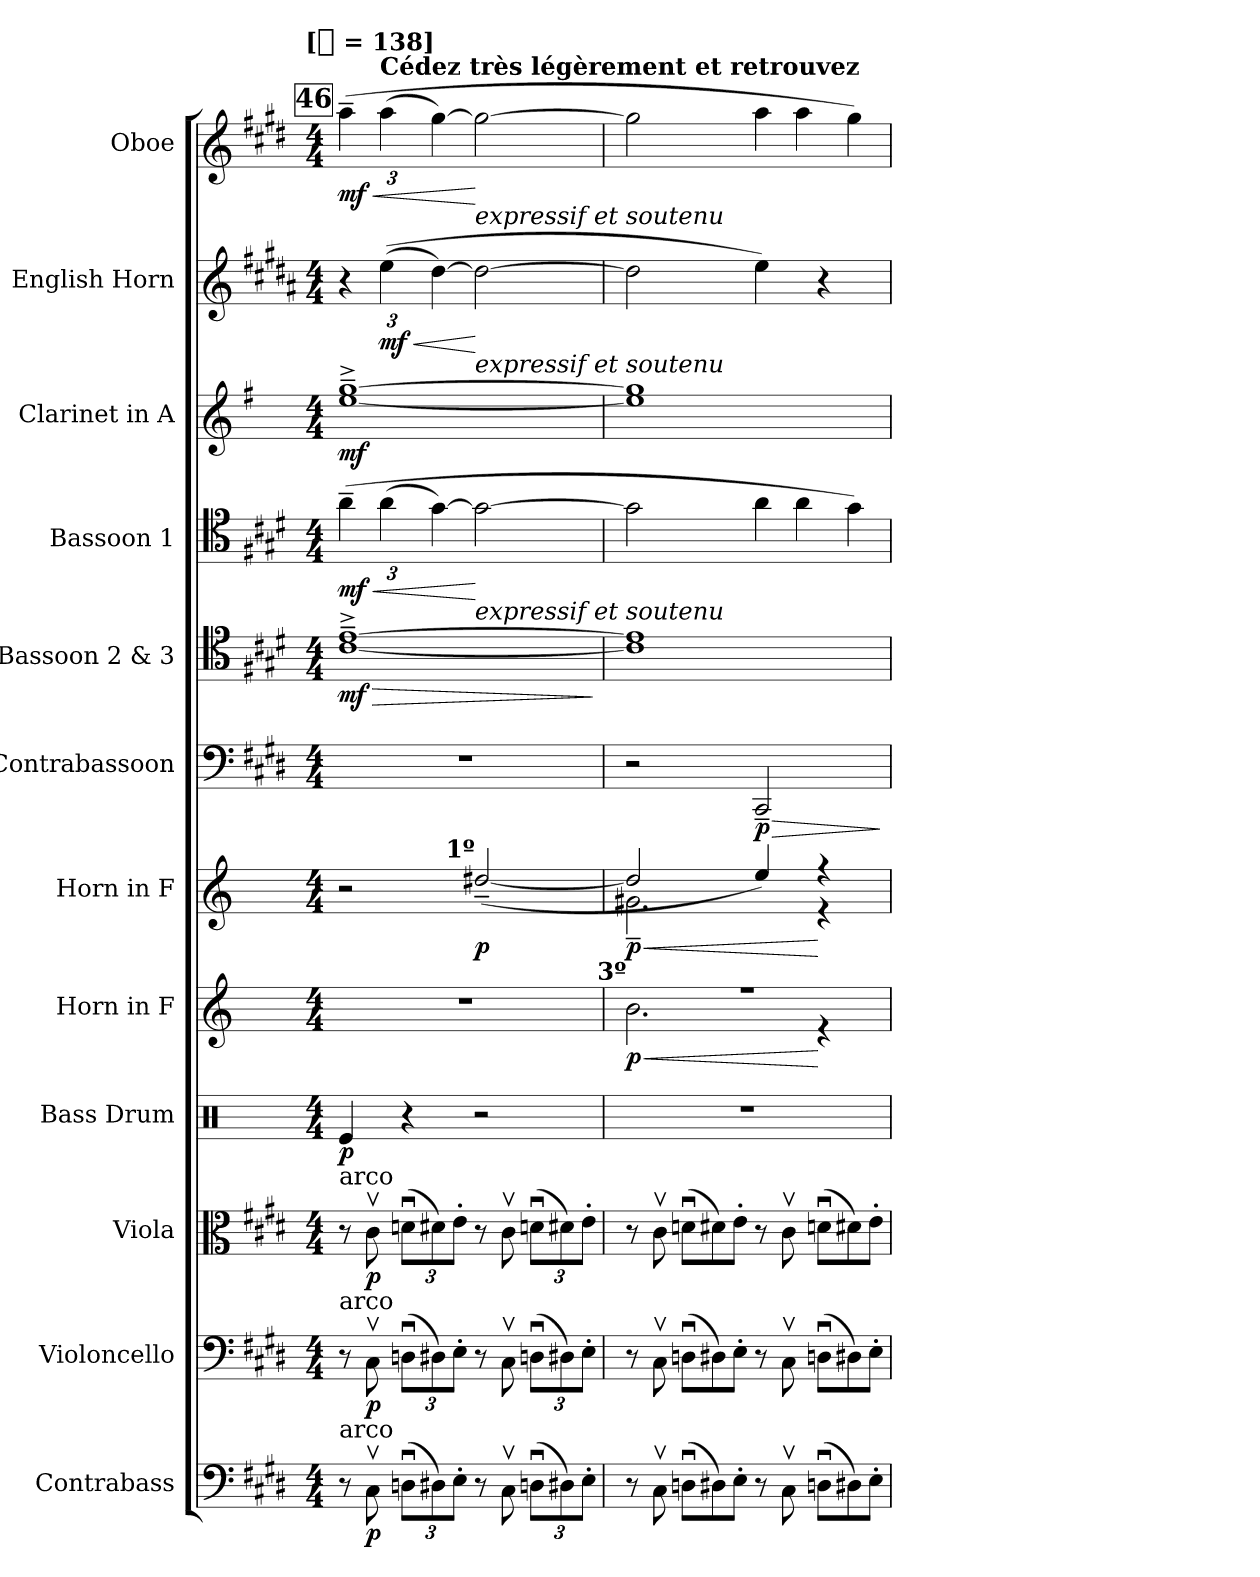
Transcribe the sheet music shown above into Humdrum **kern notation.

**kern	**dynam	**kern	**dynam	**kern	**dynam	**kern	**dynam	**kern	**dynam	**kern	**dynam	**kern	**dynam	**kern	**dynam	**kern	**dynam	**kern	**dynam	**kern	**dynam	**kern	**dynam
*part12	*part12	*part11	*part11	*part10	*part10	*part9	*part9	*part8	*part8	*part7	*part7	*part6	*part6	*part5	*part5	*part4	*part4	*part3	*part3	*part2	*part2	*part1	*part1
*staff12	*staff12	*staff11	*staff11	*staff10	*staff10	*staff9	*staff9	*staff8	*staff8	*staff7	*staff7	*staff6	*staff6	*staff5	*staff5	*staff4	*staff4	*staff3	*staff3	*staff2	*staff2	*staff1	*staff1
*I"Contrabass	*	*I"Violoncello	*	*I"Viola	*	*I"Bass Drum	*	*I"Horn in F	*	*I"Horn in F	*	*I"Contrabassoon	*	*I"Bassoon 2 & 3	*	*I"Bassoon 1	*	*I"Clarinet in A	*	*I"English Horn	*	*I"Oboe	*
*I'Cb.	*	*I'Vc.	*	*I'Vla.	*	*I'B. D.	*	*I'Hn.	*	*I'Hn.	*	*I'Cbsn.	*	*I'Bsn.	*	*I'Bsn.	*	*I'Cl.	*	*	*	*	*
*clefF4	*	*clefF4	*	*clefC3	*	*clefX	*	*clefG2	*	*clefG2	*	*clefF4	*	*clefC4	*	*clefC4	*	*clefG2	*	*clefG2	*	*clefG2	*
*ITrd7c12	*	*	*	*	*	*	*	*ITrd4c7	*	*ITrd4c7	*	*ITrd7c12	*	*	*	*	*	*ITrd2c3	*	*ITrd4c7	*	*	*
*k[f#c#g#d#]	*	*k[f#c#g#d#]	*	*k[f#c#g#d#]	*	*k[]	*	*k[b-]	*	*k[b-]	*	*k[f#c#g#d#]	*	*k[f#c#g#d#]	*	*k[f#c#g#d#]	*	*k[f#c#g#d#]	*	*k[f#c#g#d#]	*	*k[f#c#g#d#]	*
*E:	*	*E:	*	*E:	*	*C:	*	*F:	*	*F:	*	*E:	*	*E:	*	*E:	*	*E:	*	*E:	*	*E:	*
!!LO:TX:omd:t=[[quarter] = 138]
*M4/4	*	*M4/4	*	*M4/4	*	*M4/4	*	*M4/4	*	*M4/4	*	*M4/4	*	*M4/4	*	*M4/4	*	*M4/4	*	*M4/4	*	*M4/4	*
*MM138	*	*MM138	*	*MM138	*	*MM138	*	*MM138	*	*MM138	*	*MM138	*	*MM138	*	*MM138	*	*MM138	*	*MM138	*	*MM138	*
!!LO:REH:place=s1:t=46
=56	=56	=56	=56	=56	=56	=56	=56	=56	=56	=56	=56	=56	=56	=56	=56	=56	=56	=56	=56	=56	=56	=56	=56
!	!	!	!	!	!	!	!	!	!	!	!	!	!	!	!LO:HP:b	!	!	!	!	!	!	!	!
*	*	*	*	*	*	*	*	*	*	*	*	*	*	*	*	*Xbrackettup	*	*	*	*	*	*	*
!	!	!	!	!	!	!	!	!	!	!	!	!	!	!	!	!	!LO:HP:b	!	!	!	!	!	!
*	*	*	*	*	*	*	*	*	*	*	*	*	*	*	*	*	*	*	*	*Xbrackettup	*	*Xbrackettup	*
!	!	!	!	!LO:TX:a:t=arco	!	!	!	!	!	!	!	!	!	!	!	!	!	!	!	!	!	!	!
!	!	!LO:TX:a:t=arco	!	!	!	!	!	!	!	!	!	!	!	!	!	!	!	!	!	!	!	!	!
!LO:TX:a:t=arco	!	!	!	!	!	!	!	!	!	!	!	!	!	!	!	!	!	!	!	!	!	!	!
!	!	!	!	!	!	!	!	!	!	!	!	!	!	!	!	!	!	!	!	!	!	!	!LO:HP:b
8r	.	8r	.	8r	.	4Re	p	1r	.	2r	.	1r	.	[1c#~^ [1e~^	> mf	(6a~	< mf	[1cc#~^ [1ee~^	mf	6r	.	(6aa~	< mf
8CC#v\	p	8C#v\	p	8c#v	p	.	.	.	.	.	.	.	.	.	.	.	.	.	.	.	.	.	.
!	!	!	!	!	!	!	!	!	!	!	!	!	!	!	!	!	!	!	!	!	!	!LO:TX:a:B:t=Cédez                   très                     légèrement               et                   retrouvez	!
!	!	!	!	!	!	!	!	!	!	!	!	!	!	!	!	!	!	!	!	!	!LO:HP:b	!	!
.	.	.	.	.	.	.	.	.	.	.	.	.	.	.	.	(6a	.	.	.	((6a	< mf	(6aa	.
(12DDnuL	.	(12DnuL	.	(12dnuL	.	4r	.	.	.	.	.	.	.	.	.	.	.	.	.	.	.	.	.
12DD#X)	.	12D#X)	.	12d#X)	.	.	.	.	.	.	.	.	.	.	.	[6g#)	.	.	.	[6g#)	.	[6gg#)	.
12EE'J	.	12E'J	.	12e'J	.	.	.	.	.	.	.	.	.	.	.	.	.	.	.	.	.	.	.
!	!	!	!	!	!	!	!	!	!	!	!	!	!	!	!	!	!	!	!	!	!	!LO:TX:b:i:t=expressif et soutenu	!
!	!	!	!	!	!	!	!	!	!	!	!	!	!	!	!	!	!	!	!	!LO:TX:b:i:t=expressif et soutenu	!	!	!
!	!	!	!	!	!	!	!	!	!	!	!	!	!	!	!	!LO:TX:b:i:t=expressif et soutenu	!	!	!	!	!	!	!
!	!	!	!	!	!	!	!	!	!	!LO:TX:a:B:rj:t=1º	!	!	!	!	!	!	!	!	!	!	!	!	!
8r	.	8r	.	8r	.	2r	.	.	.	(>[2g#X~/	p	.	.	.	.	2g#_	[	.	.	2g#_	[	2gg#_	[
8CC#v\	.	8C#v\	.	8c#v	.	.	.	.	.	.	.	.	.	.	.	.	.	.	.	.	.	.	.
(12DDnuL	.	(12DnuL	.	(12dnuL	.	.	.	.	.	.	.	.	.	.	.	.	.	.	.	.	.	.	.
12DD#X)	.	12D#X)	.	12d#X)	.	.	.	.	.	.	.	.	.	.	.	.	.	.	.	.	.	.	.
12EE'J	.	12E'J	.	12e'J	.	.	.	.	.	.	.	.	.	.	.	.	.	.	.	.	.	.	.
.	.	.	.	.	.	.	.	.	.	.	.	.	.	.	]	.	.	.	.	.	.	.	.
=57	=57	=57	=57	=57	=57	=57	=57	=57	=57	=57	=57	=57	=57	=57	=57	=57	=57	=57	=57	=57	=57	=57	=57
*	*	*	*	*	*	*	*	*^	*	*	*	*	*	*	*	*	*	*	*	*	*	*	*
!	!	!	!	!	!	!	!	!	!	!	!LO:TX:b:B:rj:t=2º	!	!	!	!	!	!	!	!	!	!	!	!	!
!	!	!	!	!	!	!	!	!LO:TX:a:B:rj:t=3º	!	!	!	!	!	!	!	!	!	!	!	!	!	!	!	!
!	!	!	!	!	!	!	!	!	!	!LO:HP:b	!	!LO:HP:b	!	!	!	!	!	!	!	!	!	!	!	!
*	*	*	*	*	*	*	*	*	*	*	*^	*	*	*	*	*	*	*	*	*	*	*	*	*
8r	.	8r	.	8r	.	1r	.	1rff	2.e	< p	2g#]	2.c#X~	< p	2r	.	1c#] 1e]	.	2g#]	.	1cc#] 1ee]	.	2g#]	.	2gg#]	.
8CC#v\	.	8C#v\	.	8c#v	.	.	.	.	.	.	.	.	.	.	.	.	.	.	.	.	.	.	.	.	.
*Xtuplet	*	*Xtuplet	*	*Xtuplet	*	*	*	*	*	*	*	*	*	*	*	*	*	*	*	*	*	*	*	*	*
(12DDnuL	.	(12DnuL	.	(12dnuL	.	.	.	.	.	.	.	.	.	.	.	.	.	.	.	.	.	.	.	.	.
12DD#X)	.	12D#X)	.	12d#X)	.	.	.	.	.	.	.	.	.	.	.	.	.	.	.	.	.	.	.	.	.
12EE'J	.	12E'J	.	12e'J	.	.	.	.	.	.	.	.	.	.	.	.	.	.	.	.	.	.	.	.	.
!	!	!	!	!	!	!	!	!	!	!	!	!	!	!	!LO:HP:b	!	!	!	!	!	!	!	!	!	!
*	*	*	*	*	*	*	*	*	*	*	*	*	*	*	*	*	*	*Xtuplet	*	*	*	*	*	*Xtuplet	*
8r	.	8r	.	8r	.	.	.	.	.	.	4a)	.	.	2CCC#~	> p	.	.	6a	.	.	.	4a)	.	6aa	.
8CC#v\	.	8C#v\	.	8c#v	.	.	.	.	.	.	.	.	.	.	.	.	.	.	.	.	.	.	.	.	.
.	.	.	.	.	.	.	.	.	.	.	.	.	.	.	.	.	.	6a	.	.	.	.	.	6aa	.
(12DDnuL	.	(12DnuL	.	(12dnuL	.	.	.	.	4r	[	4r	4r	[	.	.	.	.	.	.	.	.	4r	.	.	.
12DD#X)	.	12D#X)	.	12d#X)	.	.	.	.	.	.	.	.	.	.	.	.	.	6g#)	.	.	.	.	.	6gg#)	.
12EE'J	.	12E'J	.	12e'J	.	.	.	.	.	.	.	.	.	.	.	.	.	.	.	.	.	.	.	.	.
*	*	*	*	*	*	*	*	*v	*v	*	*	*	*	*	*	*	*	*	*	*	*	*	*	*	*
*	*	*	*	*	*	*	*	*	*	*v	*v	*	*	*	*	*	*	*	*	*	*	*	*	*
.	.	.	.	.	.	.	.	.	.	.	.	.	]	.	.	.	.	.	.	.	.	.	.
=	=	=	=	=	=	=	=	=	=	=	=	=	=	=	=	=	=	=	=	=	=	=	=
*-	*-	*-	*-	*-	*-	*-	*-	*-	*-	*-	*-	*-	*-	*-	*-	*-	*-	*-	*-	*-	*-	*-	*-
